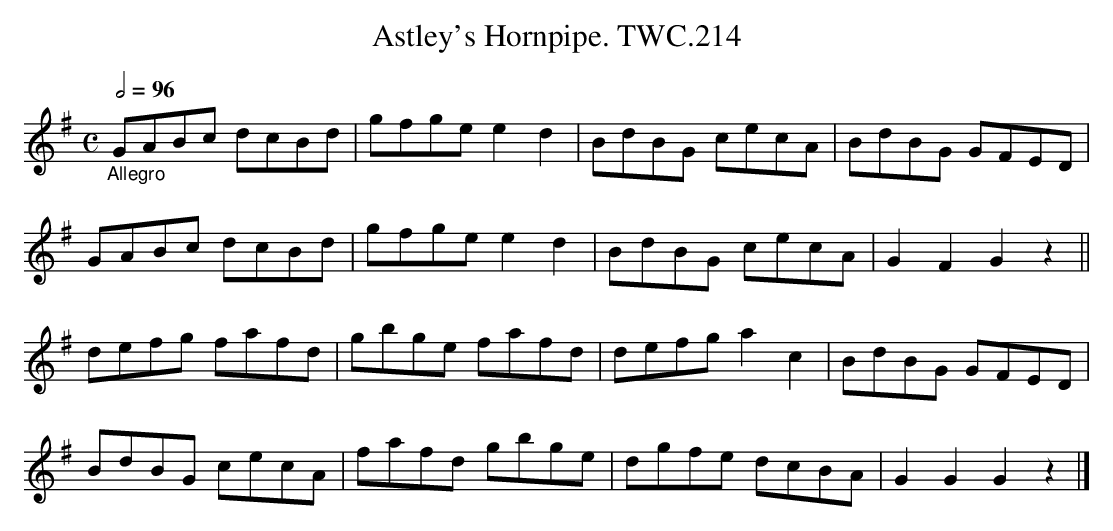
X:1
T:Astley's Hornpipe. TWC.214
L:1/8
M:C
Q:1/2=96
K:G
"_Allegro"\
GABc dcBd|gfge e2d2|BdBG cecA|BdBG GFED|
GABc dcBd|gfge e2d2|BdBG cecA|G2F2G2z2 ||
defg fafd|gbge fafd|defg a2c2|BdBG GFED|
BdBG cecA|fafd gbge|dgfe dcBA|G2G2G2z2 |]
